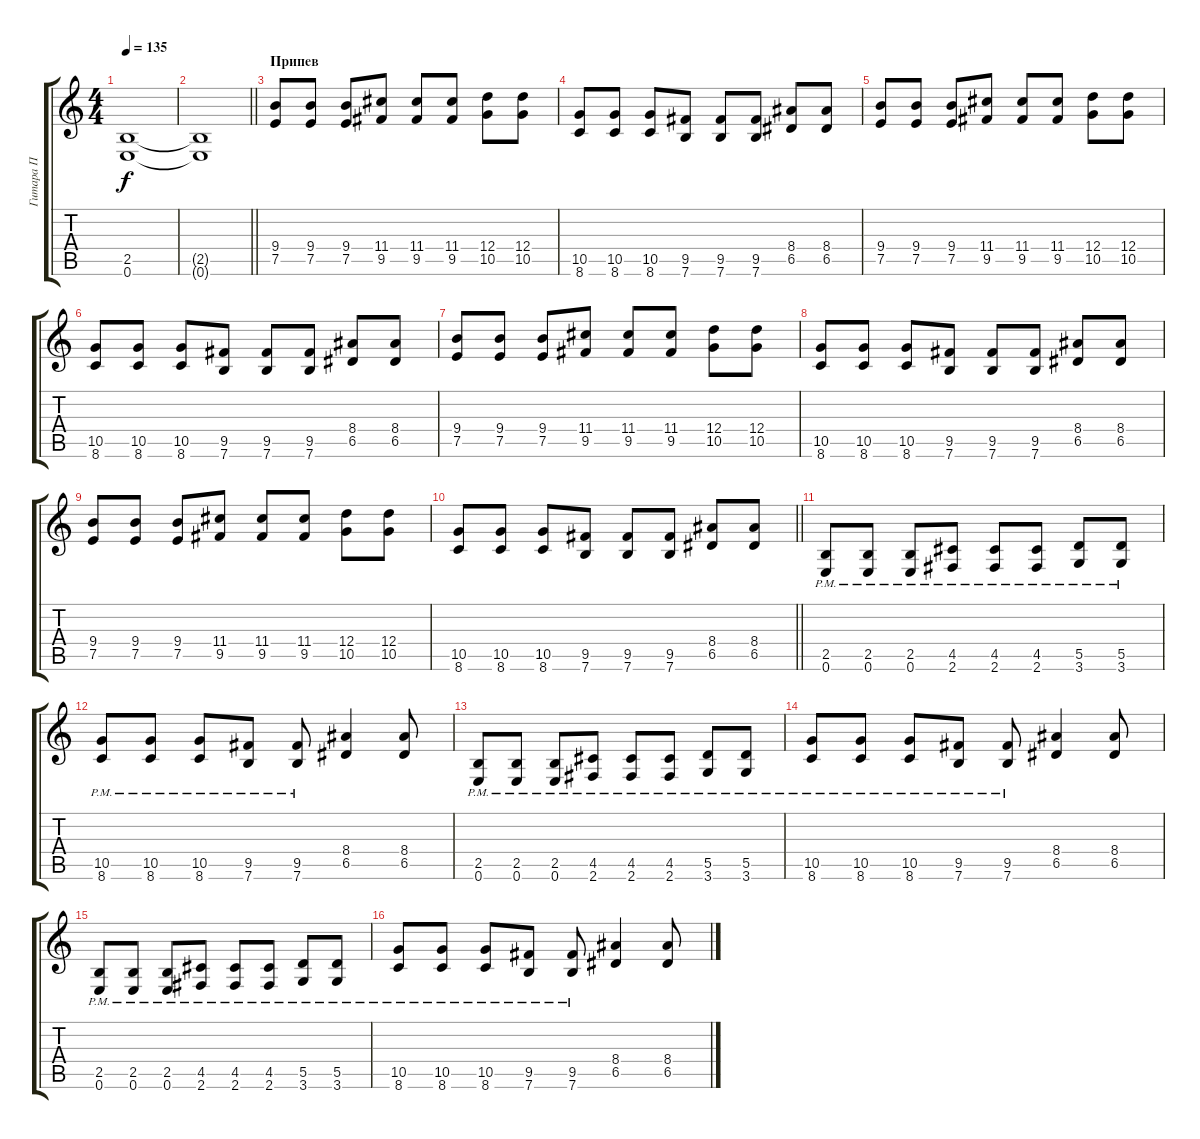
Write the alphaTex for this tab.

\track ("Гитара П" "Гитара П") {instrument overdrivenguitar}
\staff {score tabs}
\tuning (E4 B3 G3 D3 A2 E2) {hide}
\ts (4 4)
\tempo 135
\clef g2
\ks c
(2.5 0.6).1{dy f} |
\barLineRight lightlight
(2.5{t} 0.6{t}).1 |
\section ("" "Припев")
(9.4 7.5).8 (9.4 7.5).8 (9.4 7.5).8 (11.4 9.5).8 (11.4 9.5).8 (11.4 9.5).8 (12.4 10.5).8 (12.4 10.5).8 |
(10.5 8.6).8 (10.5 8.6).8 (10.5 8.6).8 (9.5 7.6).8 (9.5 7.6).8 (9.5 7.6).8 (8.4 6.5).8 (8.4 6.5).8 |
(9.4 7.5).8 (9.4 7.5).8 (9.4 7.5).8 (11.4 9.5).8 (11.4 9.5).8 (11.4 9.5).8 (12.4 10.5).8 (12.4 10.5).8 |
(10.5 8.6).8 (10.5 8.6).8 (10.5 8.6).8 (9.5 7.6).8 (9.5 7.6).8 (9.5 7.6).8 (8.4 6.5).8 (8.4 6.5).8 |
(9.4 7.5).8 (9.4 7.5).8 (9.4 7.5).8 (11.4 9.5).8 (11.4 9.5).8 (11.4 9.5).8 (12.4 10.5).8 (12.4 10.5).8 |
(10.5 8.6).8 (10.5 8.6).8 (10.5 8.6).8 (9.5 7.6).8 (9.5 7.6).8 (9.5 7.6).8 (8.4 6.5).8 (8.4 6.5).8 |
(9.4 7.5).8 (9.4 7.5).8 (9.4 7.5).8 (11.4 9.5).8 (11.4 9.5).8 (11.4 9.5).8 (12.4 10.5).8 (12.4 10.5).8 |
\barLineRight lightlight
(10.5 8.6).8 (10.5 8.6).8 (10.5 8.6).8 (9.5 7.6).8 (9.5 7.6).8 (9.5 7.6).8 (8.4 6.5).8 (8.4 6.5).8 |
\section ("" " ")
(2.5{pm} 0.6{pm}).8 (2.5{pm} 0.6{pm}).8 (2.5{pm} 0.6{pm}).8 (4.5{pm} 2.6{pm}).8 (4.5{pm} 2.6{pm}).8 (4.5{pm} 2.6{pm}).8 (5.5{pm} 3.6{pm}).8 (5.5{pm} 3.6{pm}).8 |
(10.5{pm} 8.6{pm}).8 (10.5{pm} 8.6{pm}).8 (10.5{pm} 8.6{pm}).8 (9.5{pm} 7.6{pm}).8 (9.5{pm} 7.6{pm}).8 (8.4 6.5).4 (8.4 6.5).8 |
(2.5{pm} 0.6{pm}).8 (2.5{pm} 0.6{pm}).8 (2.5{pm} 0.6{pm}).8 (4.5{pm} 2.6{pm}).8 (4.5{pm} 2.6{pm}).8 (4.5{pm} 2.6{pm}).8 (5.5{pm} 3.6{pm}).8 (5.5{pm} 3.6{pm}).8 |
(10.5{pm} 8.6{pm}).8 (10.5{pm} 8.6{pm}).8 (10.5{pm} 8.6{pm}).8 (9.5{pm} 7.6{pm}).8 (9.5{pm} 7.6{pm}).8 (8.4 6.5).4 (8.4 6.5).8 |
(2.5{pm} 0.6{pm}).8 (2.5{pm} 0.6{pm}).8 (2.5{pm} 0.6{pm}).8 (4.5{pm} 2.6{pm}).8 (4.5{pm} 2.6{pm}).8 (4.5{pm} 2.6{pm}).8 (5.5{pm} 3.6{pm}).8 (5.5{pm} 3.6{pm}).8 |
(10.5{pm} 8.6{pm}).8 (10.5{pm} 8.6{pm}).8 (10.5{pm} 8.6{pm}).8 (9.5{pm} 7.6{pm}).8 (9.5{pm} 7.6{pm}).8 (8.4 6.5).4 (8.4 6.5).8
